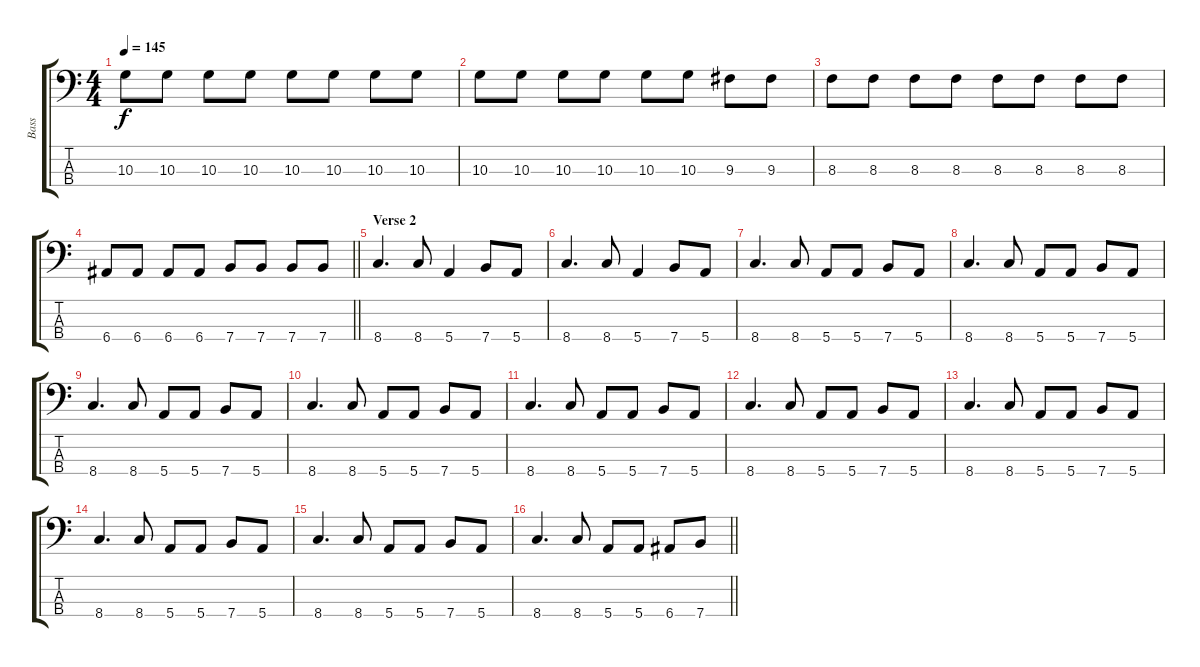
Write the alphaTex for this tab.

\track ("Bass" "Bass") {instrument electricbassfinger}
\staff {score tabs}
\tuning (G2 D2 A1 E1) {hide}
\ts (4 4)
\tempo 145
\clef f4
\ks c
10.3.8{dy f} 10.3.8 10.3.8 10.3.8 10.3.8 10.3.8 10.3.8 10.3.8 |
10.3.8 10.3.8 10.3.8 10.3.8 10.3.8 10.3.8 9.3.8 9.3.8 |
8.3.8 8.3.8 8.3.8 8.3.8 8.3.8 8.3.8 8.3.8 8.3.8 |
\barLineRight lightlight
6.4.8 6.4.8 6.4.8 6.4.8 7.4.8 7.4.8 7.4.8 7.4.8 |
\section ("" "Verse 2")
8.4.4{d} 8.4.8 5.4.4 7.4.8 5.4.8 |
8.4.4{d} 8.4.8 5.4.4 7.4.8 5.4.8 |
8.4.4{d} 8.4.8 5.4.8 5.4.8 7.4.8 5.4.8 |
8.4.4{d} 8.4.8 5.4.8 5.4.8 7.4.8 5.4.8 |
8.4.4{d} 8.4.8 5.4.8 5.4.8 7.4.8 5.4.8 |
8.4.4{d} 8.4.8 5.4.8 5.4.8 7.4.8 5.4.8 |
8.4.4{d} 8.4.8 5.4.8 5.4.8 7.4.8 5.4.8 |
8.4.4{d} 8.4.8 5.4.8 5.4.8 7.4.8 5.4.8 |
8.4.4{d} 8.4.8 5.4.8 5.4.8 7.4.8 5.4.8 |
8.4.4{d} 8.4.8 5.4.8 5.4.8 7.4.8 5.4.8 |
8.4.4{d} 8.4.8 5.4.8 5.4.8 7.4.8 5.4.8 |
\barLineRight lightlight
8.4.4{d} 8.4.8 5.4.8 5.4.8 6.4.8 7.4.8
